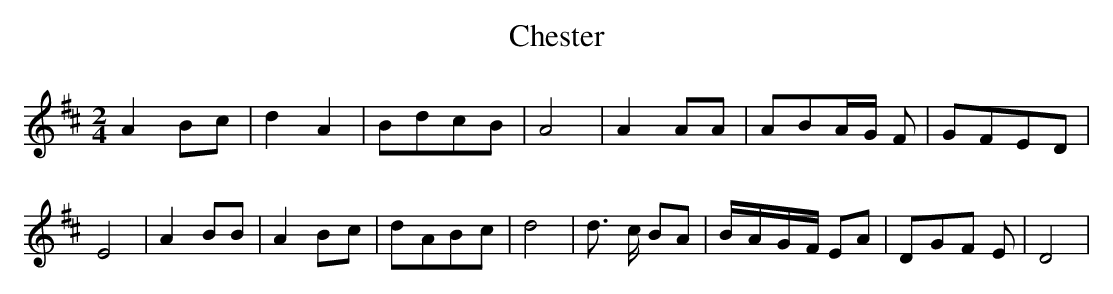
X:1
T:Chester
M:2/4
L:1/8
K:D
 A2 Bc| d2 A2|B-dc-B| A4| A2 AA|A-BA/2-G/2 F|G-FE-D| E4| A2 BB| A2B-c|\
d-AB-c| d4| d3/2- c/2 BA|B/2-A/2-G/2-F/2 EA|D-G-F E| D4|
